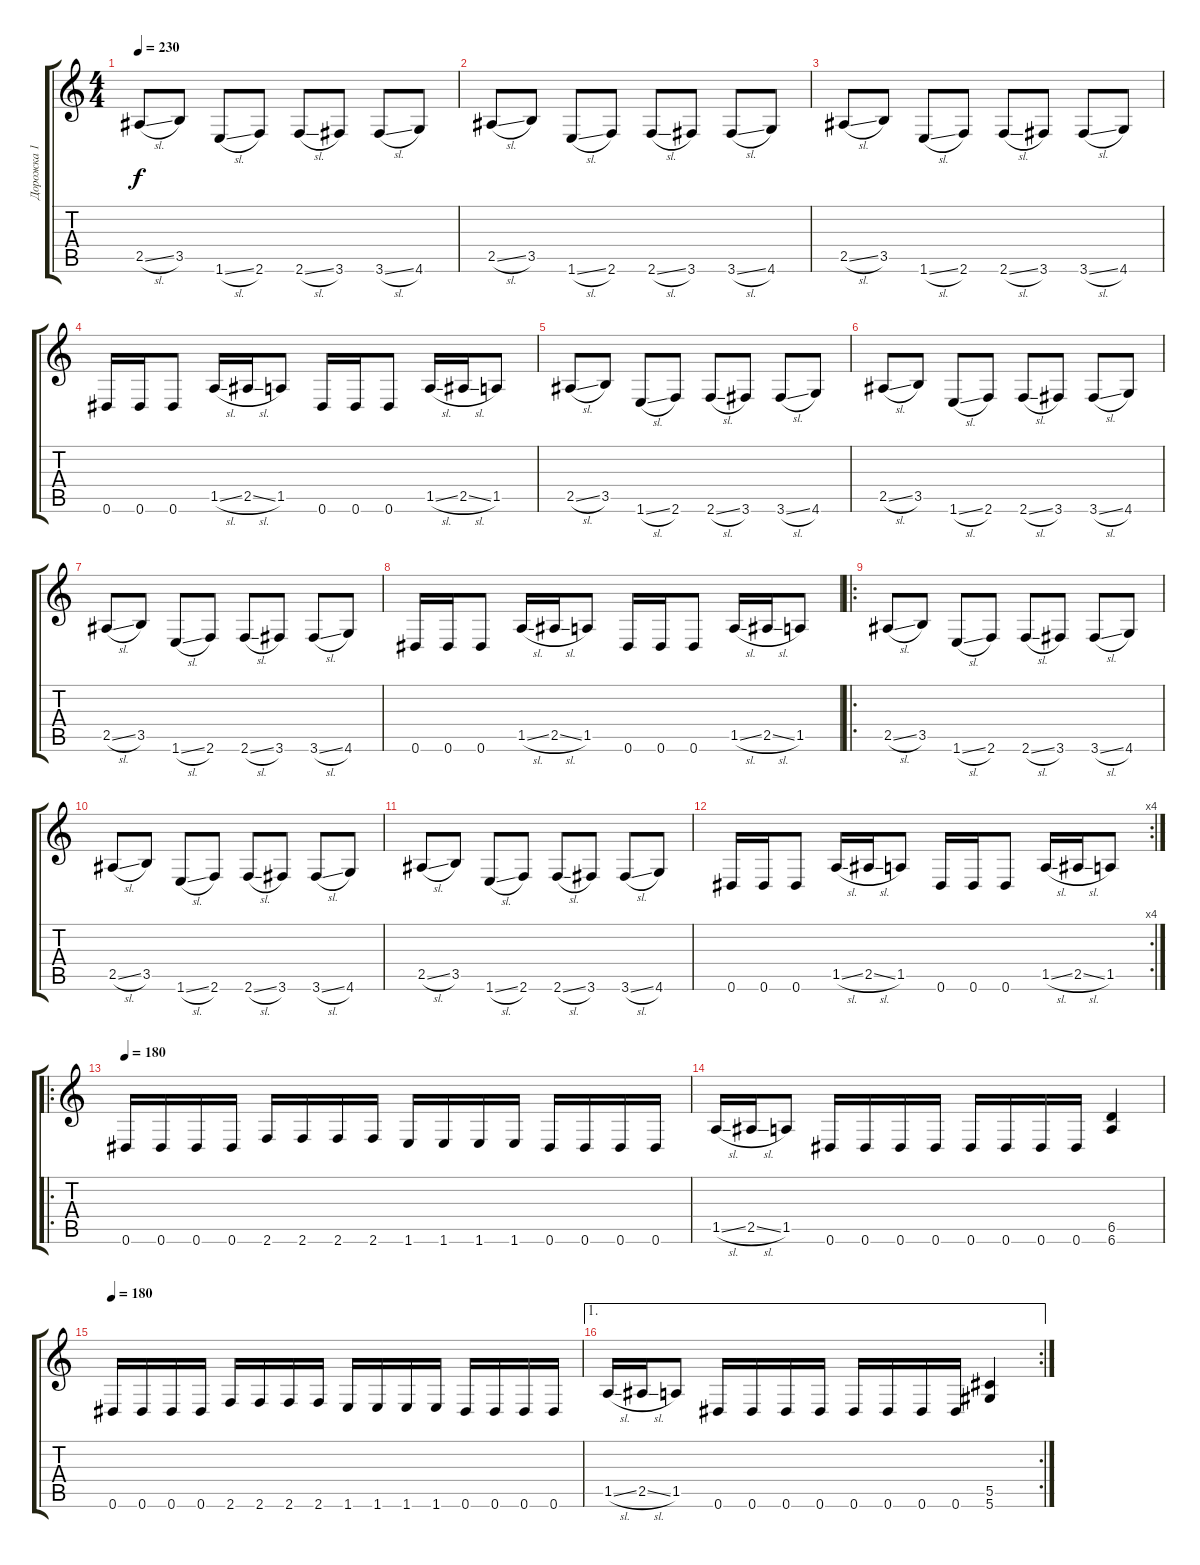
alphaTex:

\track ("Дорожка 1" "Дорожка 1") {instrument distortionguitar}
\staff {score tabs}
\tuning (Eb4 Bb3 Gb3 Db3 Ab2 Eb2) {hide}
\ts (4 4)
\tempo 230
\clef g2
\ks c
2.5{sl}.8{dy f instrument distortionguitar} 3.5.8 1.6{sl}.8 2.6.8 2.6{sl}.8 3.6.8 3.6{sl}.8 4.6.8 |
2.5{sl}.8 3.5.8 1.6{sl}.8 2.6.8 2.6{sl}.8 3.6.8 3.6{sl}.8 4.6.8 |
2.5{sl}.8 3.5.8 1.6{sl}.8 2.6.8 2.6{sl}.8 3.6.8 3.6{sl}.8 4.6.8 |
0.6.16 0.6.16 0.6.8 1.5{sl}.16 2.5{sl}.16 1.5.8 0.6.16 0.6.16 0.6.8 1.5{sl}.16 2.5{sl}.16 1.5.8 |
2.5{sl}.8 3.5.8 1.6{sl}.8 2.6.8 2.6{sl}.8 3.6.8 3.6{sl}.8 4.6.8 |
2.5{sl}.8 3.5.8 1.6{sl}.8 2.6.8 2.6{sl}.8 3.6.8 3.6{sl}.8 4.6.8 |
2.5{sl}.8 3.5.8 1.6{sl}.8 2.6.8 2.6{sl}.8 3.6.8 3.6{sl}.8 4.6.8 |
0.6.16 0.6.16 0.6.8 1.5{sl}.16 2.5{sl}.16 1.5.8 0.6.16 0.6.16 0.6.8 1.5{sl}.16 2.5{sl}.16 1.5.8 |
\ro
2.5{sl}.8 3.5.8 1.6{sl}.8 2.6.8 2.6{sl}.8 3.6.8 3.6{sl}.8 4.6.8 |
2.5{sl}.8 3.5.8 1.6{sl}.8 2.6.8 2.6{sl}.8 3.6.8 3.6{sl}.8 4.6.8 |
2.5{sl}.8 3.5.8 1.6{sl}.8 2.6.8 2.6{sl}.8 3.6.8 3.6{sl}.8 4.6.8 |
\rc 4
0.6.16 0.6.16 0.6.8 1.5{sl}.16 2.5{sl}.16 1.5.8 0.6.16 0.6.16 0.6.8 1.5{sl}.16 2.5{sl}.16 1.5.8 |
\ro
\tempo 180
0.6.16 0.6.16 0.6.16 0.6.16 2.6.16 2.6.16 2.6.16 2.6.16 1.6.16 1.6.16 1.6.16 1.6.16 0.6.16 0.6.16 0.6.16 0.6.16 |
1.5{sl}.16 2.5{sl}.16 1.5.8 0.6.16 0.6.16 0.6.16 0.6.16 0.6.16 0.6.16 0.6.16 0.6.16 (6.5 6.6).4 |
\tempo 180
0.6.16 0.6.16 0.6.16 0.6.16 2.6.16 2.6.16 2.6.16 2.6.16 1.6.16 1.6.16 1.6.16 1.6.16 0.6.16 0.6.16 0.6.16 0.6.16 |
\ae 1
\rc 2
1.5{sl}.16 2.5{sl}.16 1.5.8 0.6.16 0.6.16 0.6.16 0.6.16 0.6.16 0.6.16 0.6.16 0.6.16 (5.5 5.6).4
